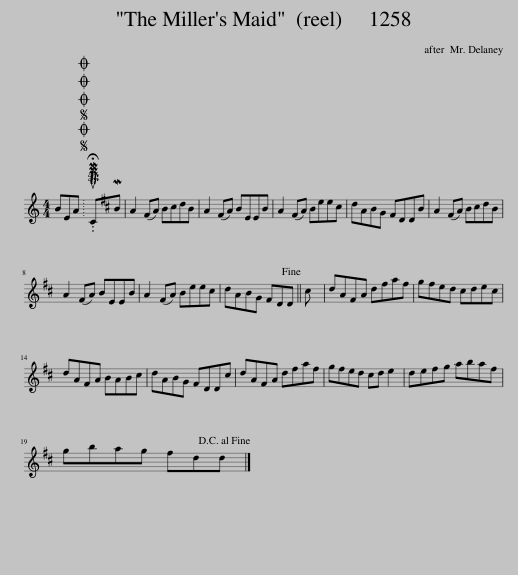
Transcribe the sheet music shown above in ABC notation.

X:1
L:1/8
M:4/4
I:linebreak $
K:C
V:1 treble
V:1
 BEA |SOSOOO .!fermata!PMTuCMB | A2 (^FA) B^cdB | A2 (^FA) BEEB | A2 (^FA) Bee^c | %5
 dABG ^FDDB | A2 (^FA) B^cdB |$ A2 (^FA) BEEB | A2 (^FA) Bee^c | dABG ^FDD!fine! || %10
 ^c | dA^FA d^faf | g^fed ^cdec |$ dA^FA BAB^c | dABG ^FDD^c | %15
 dA^FA d^faf | g^fed ^cd e2 | de^fg abaf |$ gbag ^fdd!D.C.! |] %19
